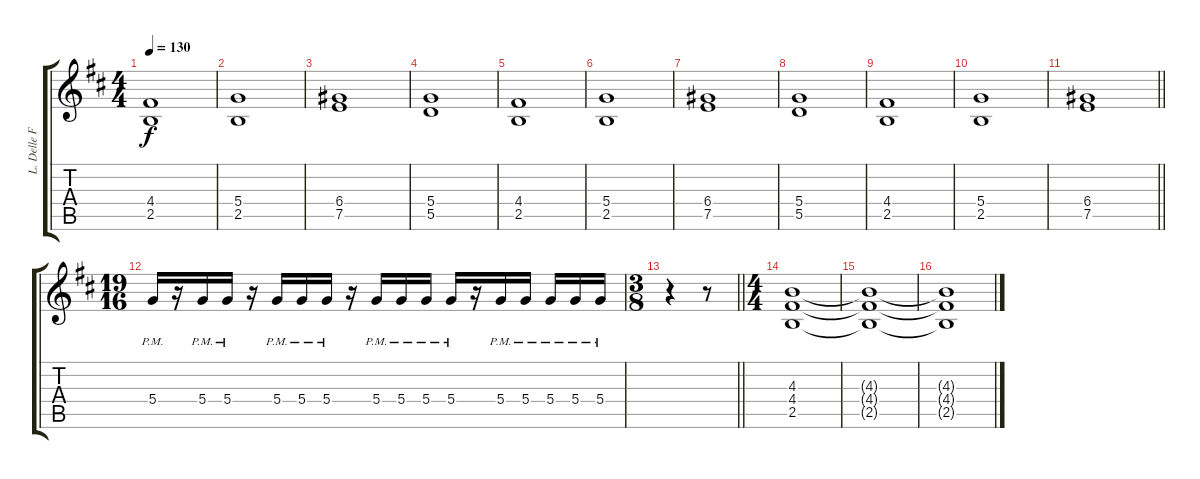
\track ("L. Delle Fave (Dist. Guitar L)" "L. Delle F") {instrument overdrivenguitar}
\staff {score tabs}
\tuning (E4 B3 G3 D3 A2 E2) {hide}
\ts (4 4)
\tempo 130
\clef g2
\ks bminor
(4.4 2.5).1{dy f} |
(5.4 2.5).1 |
(6.4 7.5).1 |
(5.4 5.5).1 |
(4.4 2.5).1 |
(5.4 2.5).1 |
(6.4 7.5).1 |
(5.4 5.5).1 |
(4.4 2.5).1 |
(5.4 2.5).1 |
\barLineRight lightlight
(6.4 7.5).1 |
\ts (19 16)
5.4{pm}.16{volume 12} r.16 5.4{pm}.16 5.4{pm}.16 r.16 5.4{pm}.16 5.4{pm}.16 5.4{pm}.16 r.16 5.4{pm}.16 5.4{pm}.16 5.4{pm}.16 5.4{pm}.16 r.16 5.4{pm}.16 5.4{pm}.16 5.4{pm}.16 5.4{pm}.16 5.4{pm}.16 |
\ts (3 8)
\barLineRight lightlight
r.4 r.8 |
\ts (4 4)
(4.3 4.4 2.5).1 |
(4.3{t} 4.4{t} 2.5{t}).1 |
(4.3{t} 4.4{t} 2.5{t}).1
